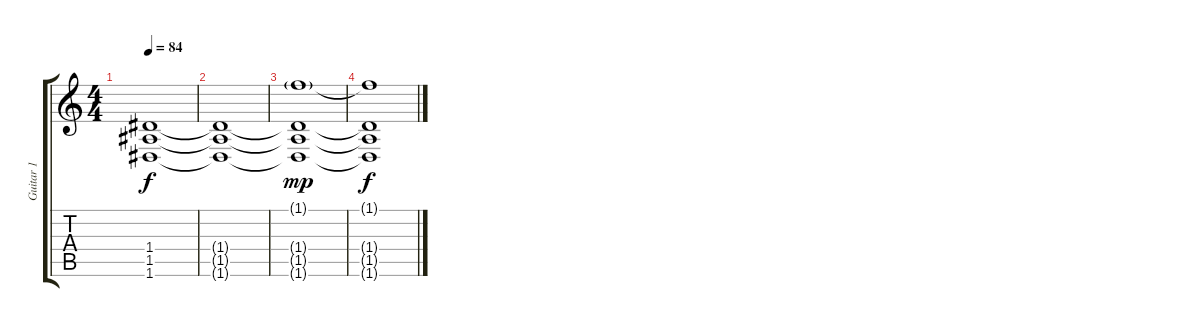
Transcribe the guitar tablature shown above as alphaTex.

\track ("Guitar 1" "Guitar 1") {instrument overdrivenguitar}
\staff {score tabs}
\tuning (E4 B3 G3 D3 A2 D2) {hide}
\ts (4 4)
\tempo 84
\clef g2
\ks c
(1.4 1.5 1.6).1{dy f} |
(1.4{t} 1.5{t} 1.6{t}).1 |
(1.1{g} 1.4{t} 1.5{t} 1.6{t}).1{dy mp} |
(1.1{t} 1.4{t} 1.5{t} 1.6{t}).1{dy f}
